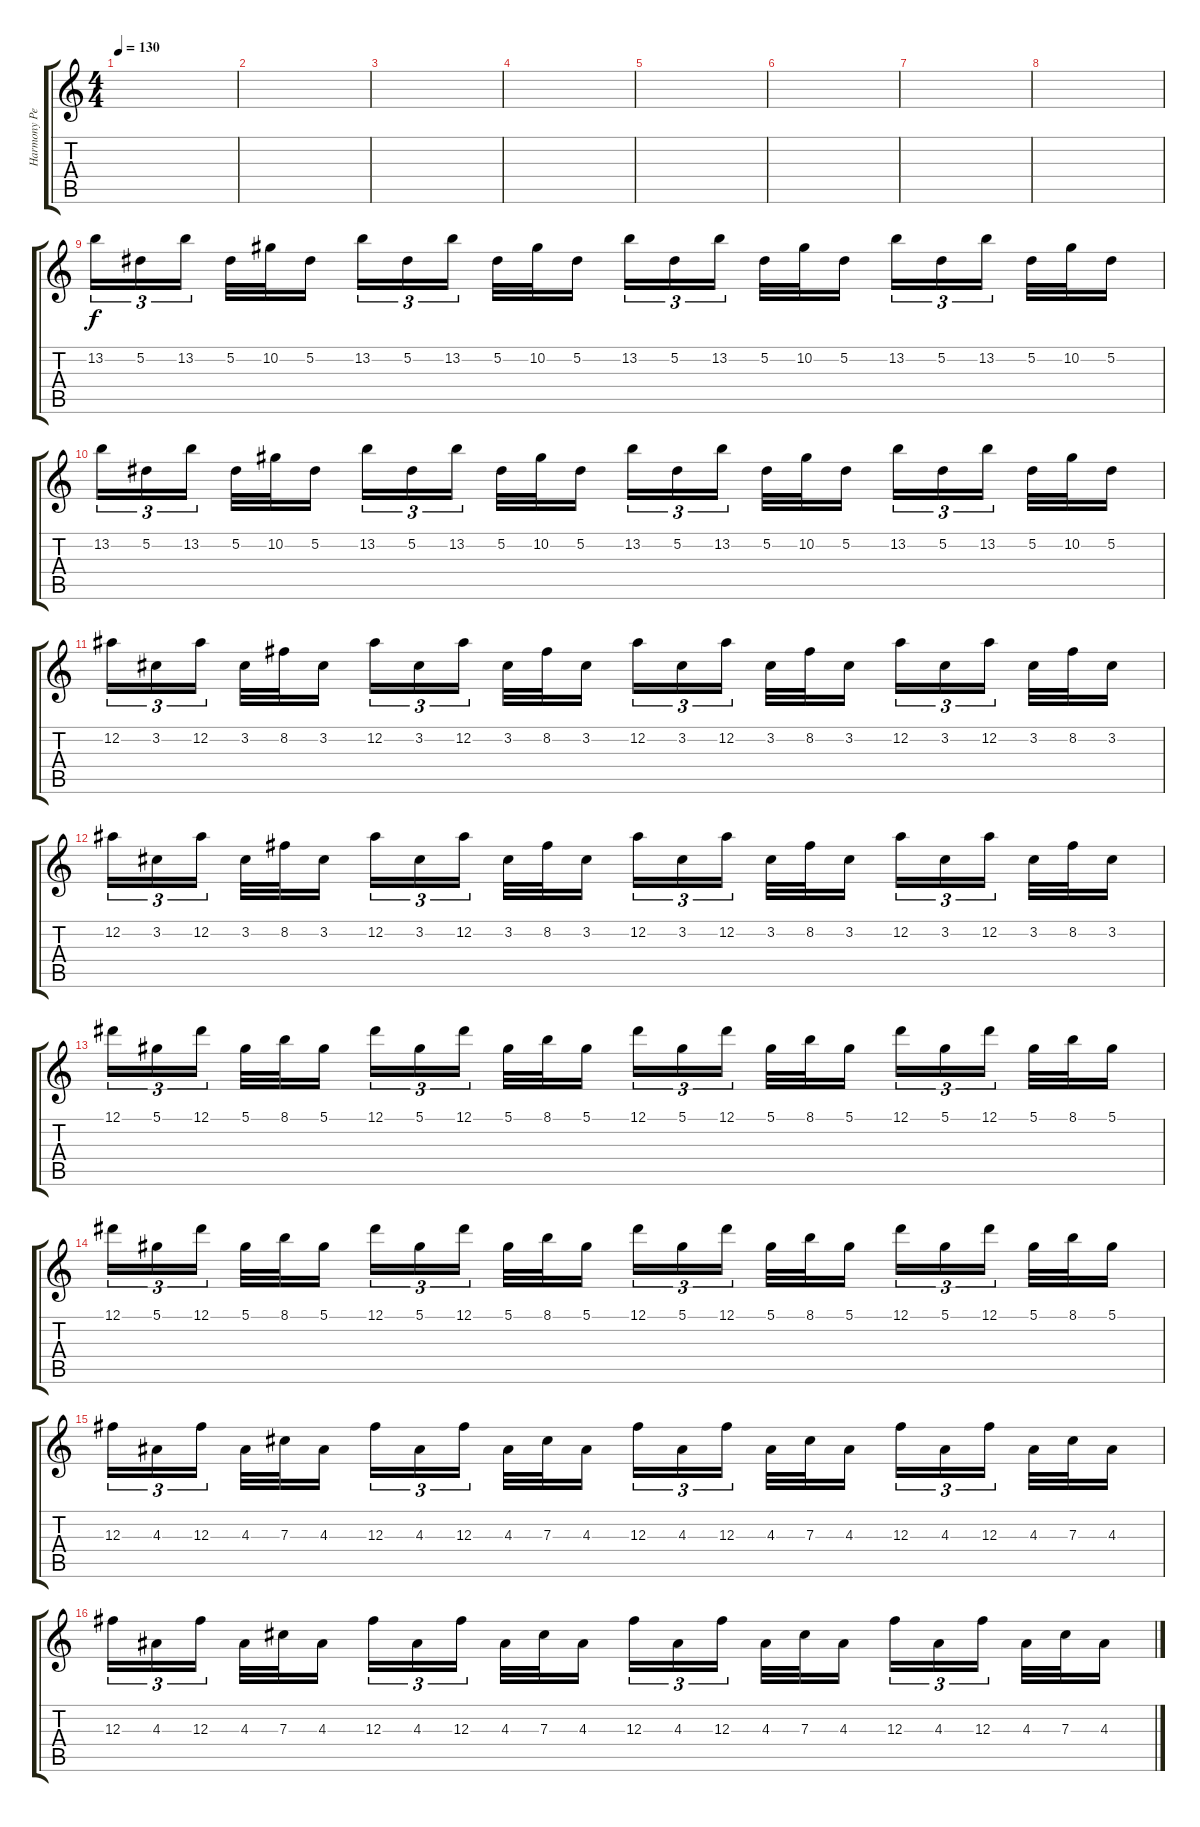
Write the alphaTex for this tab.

\track ("Harmony Pedal" "Harmony Pe") {instrument distortionguitar}
\staff {score tabs}
\tuning (Eb4 Bb3 Gb3 Db3 Ab2 Eb2) {hide}
\ts (4 4)
\tempo 130
\clef g2
\ks c
|
|
|
|
|
|
|
|
13.2.16{tu (3 2)} 5.2.16{tu (3 2)} 13.2.16{tu (3 2)} 5.2.32 10.2.32 5.2.16 13.2.16{tu (3 2)} 5.2.16{tu (3 2)} 13.2.16{tu (3 2)} 5.2.32 10.2.32 5.2.16 13.2.16{tu (3 2)} 5.2.16{tu (3 2)} 13.2.16{tu (3 2)} 5.2.32 10.2.32 5.2.16 13.2.16{tu (3 2)} 5.2.16{tu (3 2)} 13.2.16{tu (3 2)} 5.2.32 10.2.32 5.2.16 |
13.2.16{tu (3 2)} 5.2.16{tu (3 2)} 13.2.16{tu (3 2)} 5.2.32 10.2.32 5.2.16 13.2.16{tu (3 2)} 5.2.16{tu (3 2)} 13.2.16{tu (3 2)} 5.2.32 10.2.32 5.2.16 13.2.16{tu (3 2)} 5.2.16{tu (3 2)} 13.2.16{tu (3 2)} 5.2.32 10.2.32 5.2.16 13.2.16{tu (3 2)} 5.2.16{tu (3 2)} 13.2.16{tu (3 2)} 5.2.32 10.2.32 5.2.16 |
12.2.16{tu (3 2)} 3.2.16{tu (3 2)} 12.2.16{tu (3 2)} 3.2.32 8.2.32 3.2.16 12.2.16{tu (3 2)} 3.2.16{tu (3 2)} 12.2.16{tu (3 2)} 3.2.32 8.2.32 3.2.16 12.2.16{tu (3 2)} 3.2.16{tu (3 2)} 12.2.16{tu (3 2)} 3.2.32 8.2.32 3.2.16 12.2.16{tu (3 2)} 3.2.16{tu (3 2)} 12.2.16{tu (3 2)} 3.2.32 8.2.32 3.2.16 |
12.2.16{tu (3 2)} 3.2.16{tu (3 2)} 12.2.16{tu (3 2)} 3.2.32 8.2.32 3.2.16 12.2.16{tu (3 2)} 3.2.16{tu (3 2)} 12.2.16{tu (3 2)} 3.2.32 8.2.32 3.2.16 12.2.16{tu (3 2)} 3.2.16{tu (3 2)} 12.2.16{tu (3 2)} 3.2.32 8.2.32 3.2.16 12.2.16{tu (3 2)} 3.2.16{tu (3 2)} 12.2.16{tu (3 2)} 3.2.32 8.2.32 3.2.16 |
12.1.16{tu (3 2)} 5.1.16{tu (3 2)} 12.1.16{tu (3 2)} 5.1.32 8.1.32 5.1.16 12.1.16{tu (3 2)} 5.1.16{tu (3 2)} 12.1.16{tu (3 2)} 5.1.32 8.1.32 5.1.16 12.1.16{tu (3 2)} 5.1.16{tu (3 2)} 12.1.16{tu (3 2)} 5.1.32 8.1.32 5.1.16 12.1.16{tu (3 2)} 5.1.16{tu (3 2)} 12.1.16{tu (3 2)} 5.1.32 8.1.32 5.1.16 |
12.1.16{tu (3 2)} 5.1.16{tu (3 2)} 12.1.16{tu (3 2)} 5.1.32 8.1.32 5.1.16 12.1.16{tu (3 2)} 5.1.16{tu (3 2)} 12.1.16{tu (3 2)} 5.1.32 8.1.32 5.1.16 12.1.16{tu (3 2)} 5.1.16{tu (3 2)} 12.1.16{tu (3 2)} 5.1.32 8.1.32 5.1.16 12.1.16{tu (3 2)} 5.1.16{tu (3 2)} 12.1.16{tu (3 2)} 5.1.32 8.1.32 5.1.16 |
12.3.16{tu (3 2)} 4.3.16{tu (3 2)} 12.3.16{tu (3 2)} 4.3.32 7.3.32 4.3.16 12.3.16{tu (3 2)} 4.3.16{tu (3 2)} 12.3.16{tu (3 2)} 4.3.32 7.3.32 4.3.16 12.3.16{tu (3 2)} 4.3.16{tu (3 2)} 12.3.16{tu (3 2)} 4.3.32 7.3.32 4.3.16 12.3.16{tu (3 2)} 4.3.16{tu (3 2)} 12.3.16{tu (3 2)} 4.3.32 7.3.32 4.3.16 |
12.3.16{tu (3 2)} 4.3.16{tu (3 2)} 12.3.16{tu (3 2)} 4.3.32 7.3.32 4.3.16 12.3.16{tu (3 2)} 4.3.16{tu (3 2)} 12.3.16{tu (3 2)} 4.3.32 7.3.32 4.3.16 12.3.16{tu (3 2)} 4.3.16{tu (3 2)} 12.3.16{tu (3 2)} 4.3.32 7.3.32 4.3.16 12.3.16{tu (3 2)} 4.3.16{tu (3 2)} 12.3.16{tu (3 2)} 4.3.32 7.3.32 4.3.16
